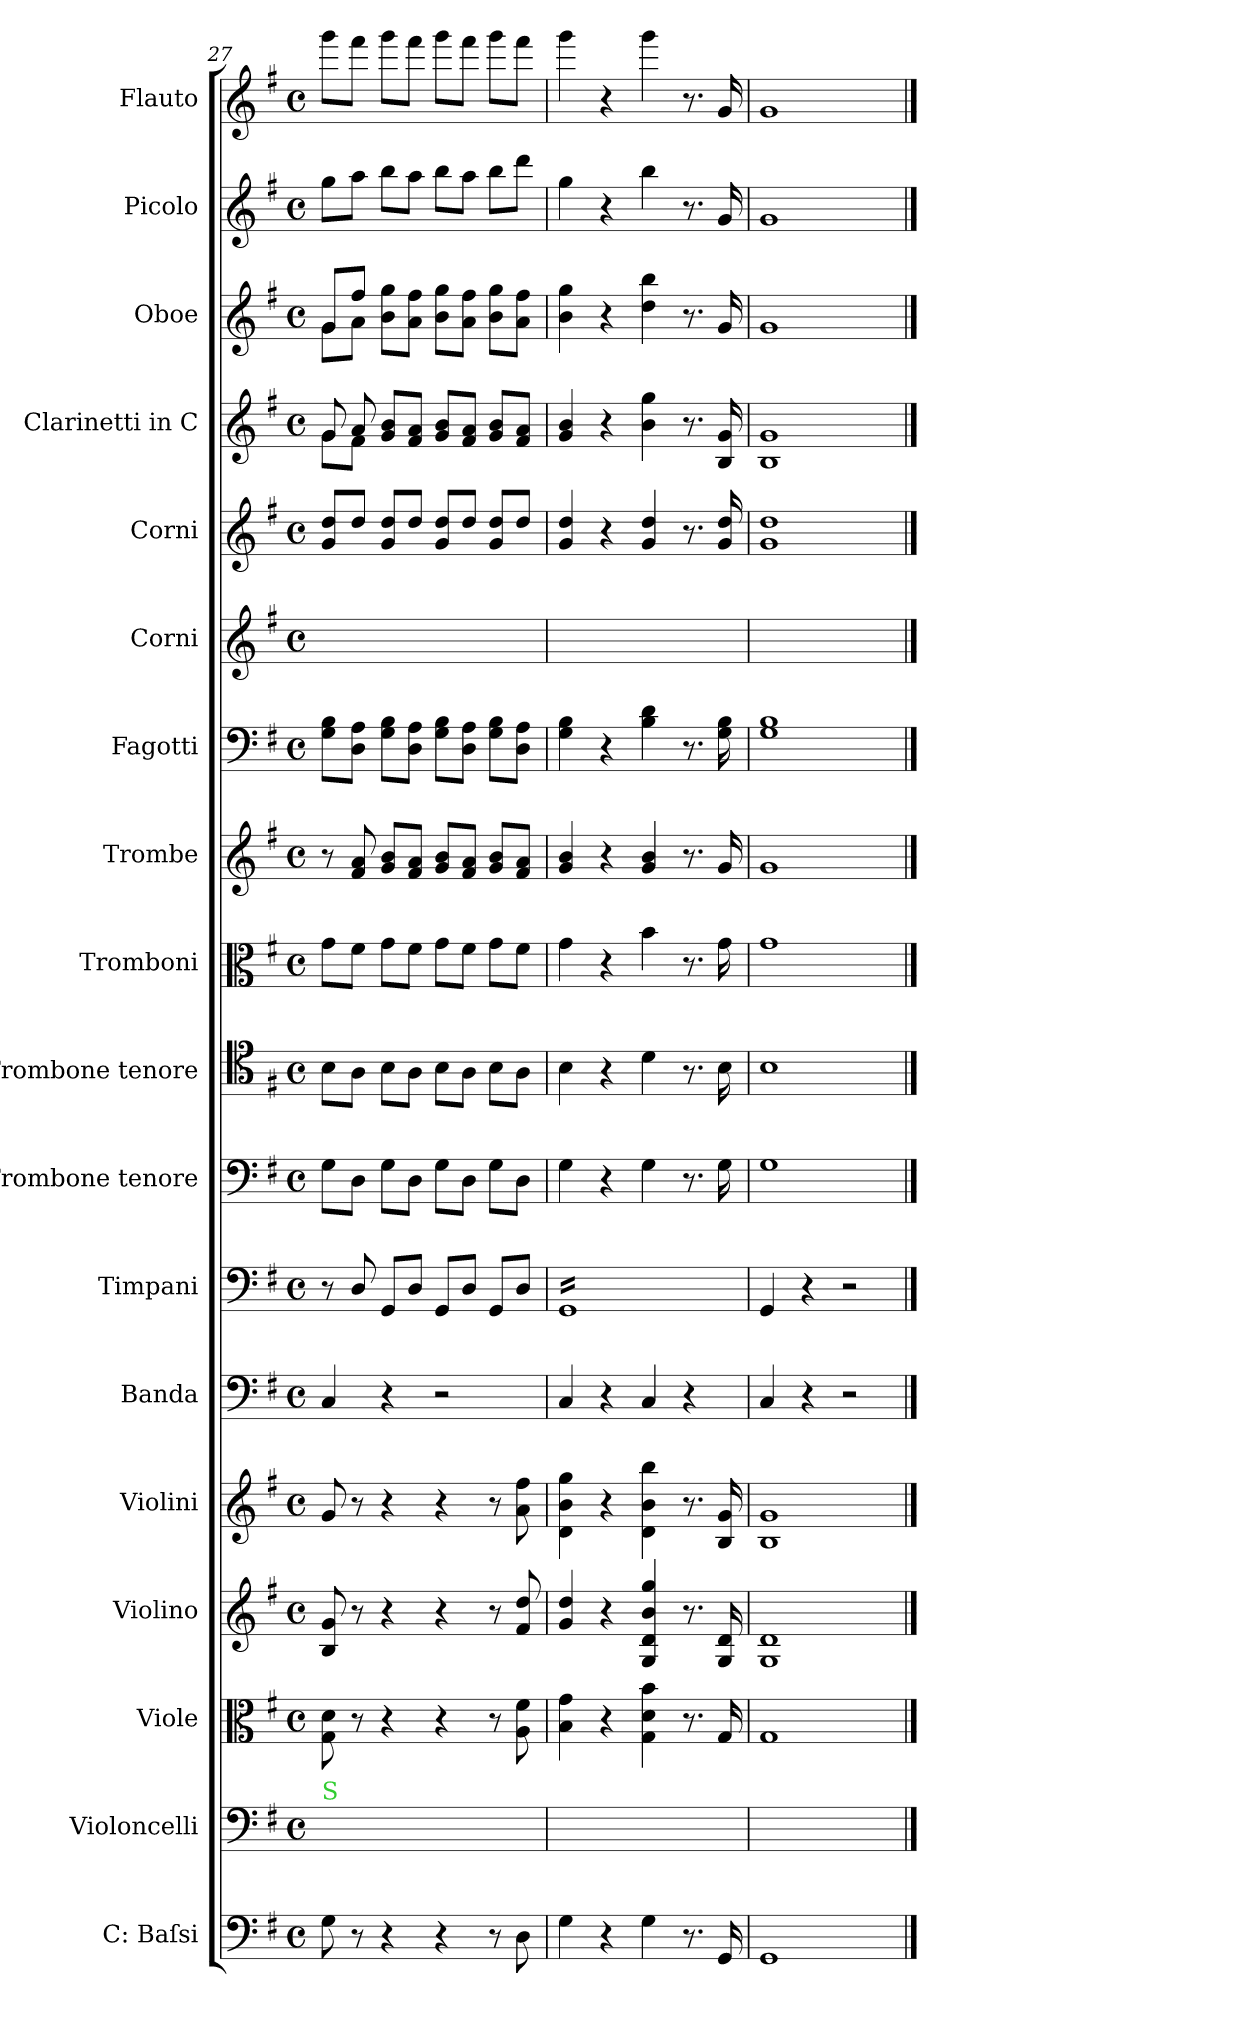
**kern	**kern	**kern	**kern	**kern	**kern	**kern	**kern	**kern	**kern	**kern	**kern	**kern	**kern	**kern	**kern	**kern	**kern
*part18	*part17	*part16	*part15	*part14	*part13	*part12	*part11	*part10	*part9	*part8	*part7	*part6	*part5	*part4	*part3	*part2	*part1
*staff18	*staff17	*staff16	*staff15	*staff14	*staff13	*staff12	*staff11	*staff10	*staff9	*staff8	*staff7	*staff6	*staff5	*staff4	*staff3	*staff2	*staff1
*I"C: Baſsi	*I"Violoncelli	*I"Viole	*I"Violino	*I"Violini	*I"Banda	*I"Timpani	*I"Trombone tenore	*I"Trombone tenore	*I"Tromboni	*I"Trombe	*I"Fagotti	*I"Corni	*I" Corni	*I"Clarinetti in C	*I"Oboe	*I"Picolo	*I"Flauto
*I'cb	*I'vc	*I'vle	*I'vl 2	*I'vl 1	*I'banda	*I'timp	*I'trb 3,4	*I'trb 2	*I'trb 1	*I'tr	*I'fg	*I'cor 3,4	*I'cor 1, 2	*I'cl	*I'ob	*	*I'fl
*clefF4	*clefF4	*clefC3	*clefG2	*clefG2	*clefF4	*clefF4	*clefF4	*clefC4	*clefC3	*clefG2	*clefF4	*clefG2	*clefG2	*clefG2	*clefG2	*clefG2	*clefG2
*k[f#]	*k[f#]	*k[f#]	*k[f#]	*k[f#]	*k[f#]	*k[f#]	*k[f#]	*k[f#]	*k[f#]	*k[f#]	*k[f#]	*k[f#]	*k[f#]	*k[f#]	*k[f#]	*k[f#]	*k[f#]
*M4/4	*M4/4	*M4/4	*M4/4	*M4/4	*M4/4	*M4/4	*M4/4	*M4/4	*M4/4	*M4/4	*M4/4	*M4/4	*M4/4	*M4/4	*M4/4	*M4/4	*M4/4
*met(c)	*met(c)	*met(c)	*met(c)	*met(c)	*met(c)	*met(c)	*met(c)	*met(c)	*met(c)	*met(c)	*met(c)	*met(c)	*met(c)	*met(c)	*met(c)	*met(c)	*met(c)
=27	=27	=27	=27	=27	=27	=27	=27	=27	=27	=27	=27	=27	=27	=27	=27	=27	=27
*	*	*	*	*	*	*	*	*	*	*	*	*	*	*^	*^	*	*
!	!LO:TX:a:color=limegreen:t=S	!	!	!	!	!	!	!	!	!	!	!	!	!	!	!	!	!	!
8G\	8G\yy	8G\ 8d\	8B/ 8g/	8g/	4C/	8r	8G\L	8B\L	8g\L	8r	8G\ 8B\L	1ryy	8g/ 8dd/L	8g/	8g\L	8g/L	8g\L	8gg\L	8ggg\L
8r	8ryy	8r	8r	8r	.	8D/	8D\J	8A\J	8f#\J	8f#/ 8a/	8D\ 8A\J	.	8dd/J	8a/	8f#\J	8ff#/J	8a\J	8aa\J	8fff#\J
4r	4ryy	4r	4r	4r	4r	8GG/L	8G\L	8B\L	8g\L	8g/ 8b/L	8G\ 8B\L	.	8g/ 8dd/L	8g/ 8b/L	4ryy	8b\ 8gg\L	2.ryy	8bb\L	8ggg\L
.	.	.	.	.	.	8D/J	8D\J	8A\J	8f#\J	8f#/ 8a/J	8D\ 8A\J	.	8dd/J	8f#/ 8a/J	.	8a\ 8ff#\J	.	8aa\J	8fff#\J
4r	4ryy	4r	4r	4r	2r	8GG/L	8G\L	8B\L	8g\L	8g/ 8b/L	8G\ 8B\L	.	8g/ 8dd/L	8g/ 8b/L	2ryy	8b\ 8gg\L	.	8bb\L	8ggg\L
.	.	.	.	.	.	8D/J	8D\J	8A\J	8f#\J	8f#/ 8a/J	8D\ 8A\J	.	8dd/J	8f#/ 8a/J	.	8a\ 8ff#\J	.	8aa\J	8fff#\J
8r	8ryy	8r	8r	8r	.	8GG/L	8G\L	8B\L	8g\L	8g/ 8b/L	8G\ 8B\L	.	8g/ 8dd/L	8g/ 8b/L	.	8b\ 8gg\L	.	8bb\L	8ggg\L
8D\	8D\yy	8A\ 8f#\	8f#/ 8dd/	8a\ 8ff#\	.	8D/J	8D\J	8A\J	8f#\J	8f#/ 8a/J	8D\ 8A\J	.	8dd/J	8f#/ 8a/J	.	8a\ 8ff#\J	.	8ddd\J	8fff#\J
*	*	*	*	*	*	*	*	*	*	*	*	*	*	*v	*v	*	*	*	*
*	*	*	*	*	*	*	*	*	*	*	*	*	*	*	*v	*v	*	*
=28	=28	=28	=28	=28	=28	=28	=28	=28	=28	=28	=28	=28	=28	=28	=28	=28	=28
*	*	*	*	*	*	*tremolo	*	*	*	*	*	*	*	*	*	*	*
4G\	4G\yy	4B\ 4g\	4g/ 4dd/	4d\ 4b\ 4gg\	4C/	16GG/LL	4G\	4B\	4g\	4g/ 4b/	4G\ 4B\	1ryy	4g/ 4dd/	4g/ 4b/	4b\ 4gg\	4gg\	4ggg\
.	.	.	.	.	.	16GG/	.	.	.	.	.	.	.	.	.	.	.
.	.	.	.	.	.	16GG/	.	.	.	.	.	.	.	.	.	.	.
.	.	.	.	.	.	16GG/	.	.	.	.	.	.	.	.	.	.	.
4r	4ryy	4r	4r	4r	4r	16GG/	4r	4r	4r	4r	4r	.	4r	4r	4r	4r	4r
.	.	.	.	.	.	16GG/	.	.	.	.	.	.	.	.	.	.	.
.	.	.	.	.	.	16GG/	.	.	.	.	.	.	.	.	.	.	.
.	.	.	.	.	.	16GG/	.	.	.	.	.	.	.	.	.	.	.
4G\	4G\yy	4G\ 4d\ 4b\	4G/ 4d/ 4b/ 4gg/	4d\ 4b\ 4bb\	4C/	16GG/	4G\	4d\	4b\	4g/ 4b/	4B\ 4d\	.	4g/ 4dd/	4b\ 4gg\	4dd\ 4bb\	4bb\	4ggg\
.	.	.	.	.	.	16GG/	.	.	.	.	.	.	.	.	.	.	.
.	.	.	.	.	.	16GG/	.	.	.	.	.	.	.	.	.	.	.
.	.	.	.	.	.	16GG/	.	.	.	.	.	.	.	.	.	.	.
8.r	8.ryy	8.r	8.r	8.r	4r	16GG/	8.r	8.r	8.r	8.r	8.r	.	8.r	8.r	8.r	8.r	8.r
.	.	.	.	.	.	16GG/	.	.	.	.	.	.	.	.	.	.	.
.	.	.	.	.	.	16GG/	.	.	.	.	.	.	.	.	.	.	.
16GG/	16GG/yy	16G/	16G/ 16d/	16B/ 16g/	.	16GG/JJ	16G\	16B\	16g\	16g/	16G\ 16B\	.	16g/ 16dd/	16B/ 16g/	16g/	16g/	16g/
*	*	*	*	*	*	*Xtremolo	*	*	*	*	*	*	*	*	*	*	*
=29	=29	=29	=29	=29	=29	=29	=29	=29	=29	=29	=29	=29	=29	=29	=29	=29	=29
1GG/	1GG/yy	1G/	1G/ 1d/	1B/ 1g/	4C/	4GG/	1G\	1B\	1g\	1g/	1G\ 1B\	1ryy	1g/ 1dd/	1B/ 1g/	1g/	1g/	1g/
.	.	.	.	.	4r	4r	.	.	.	.	.	.	.	.	.	.	.
.	.	.	.	.	2r	2r	.	.	.	.	.	.	.	.	.	.	.
==	==	==	==	==	==	==	==	==	==	==	==	==	==	==	==	==	==
*-	*-	*-	*-	*-	*-	*-	*-	*-	*-	*-	*-	*-	*-	*-	*-	*-	*-
